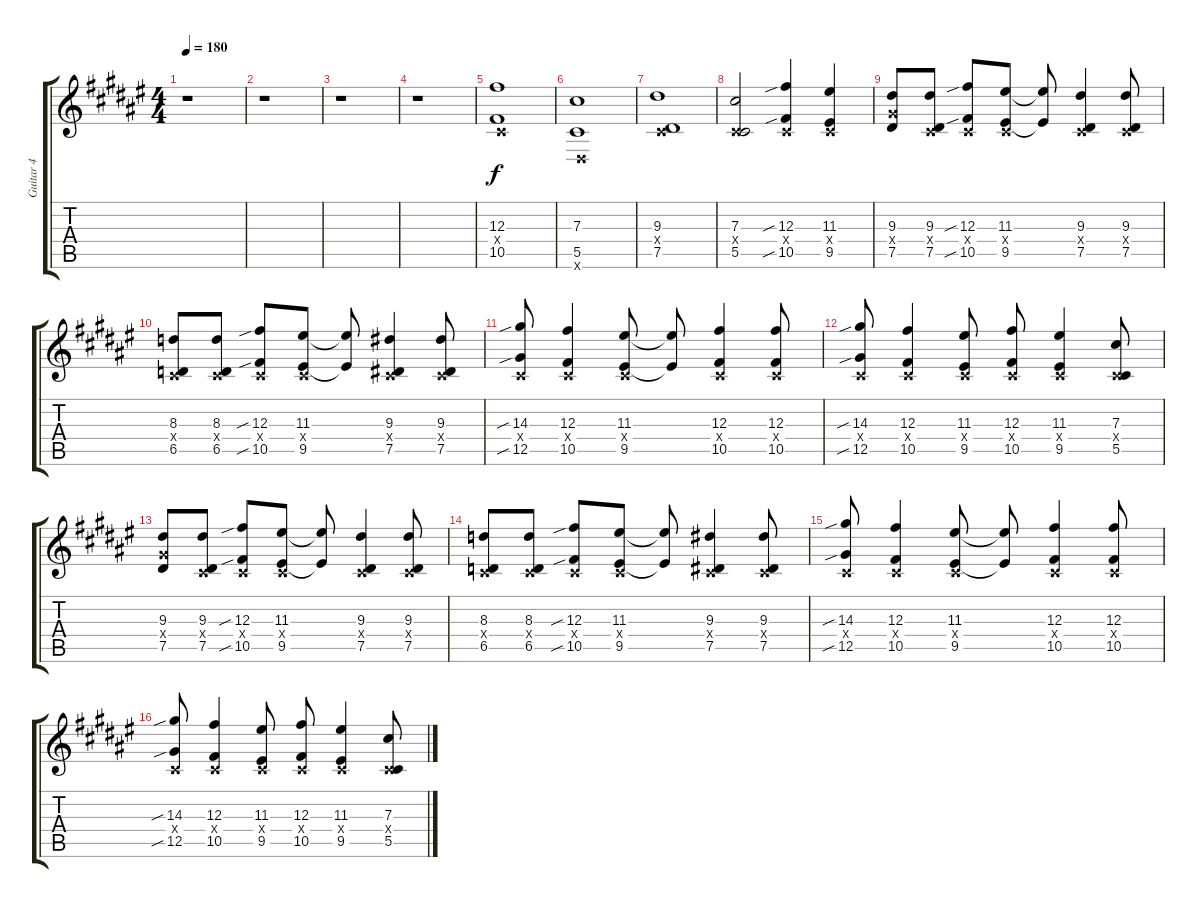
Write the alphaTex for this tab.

\track ("Guitar 4" "Guitar 4") {instrument distortionguitar}
\staff {score tabs}
\tuning (Eb4 Bb3 Gb3 Db3 Ab2 Eb2) {hide}
\ts (4 4)
\tempo 180
\clef g2
\ks f#
r.1{dy f instrument distortionguitar} |
r.1 |
r.1 |
r.1 |
(12.3 0.4{x} 10.5).1 |
(7.3 5.5 0.6{x}).1 |
(9.3 0.4{x} 7.5).1 |
(7.3 0.4{x} 5.5).2 (12.3{sib} 0.4{x} 10.5{sib}).4 (11.3 0.4{x} 9.5).4 |
(9.3 7.4{x} 7.5).8 (9.3 0.4{x} 7.5).8 (12.3{sib} 0.4{x} 10.5{sib}).8 (11.3 0.4{x} 9.5).8 (11.3{t} 9.5{t}).8 (9.3 0.4{x} 7.5).4 (9.3 0.4{x} 7.5).8 |
(8.3 0.4{x} 6.5).8 (8.3 0.4{x} 6.5).8 (12.3{sib} 0.4{x} 10.5{sib}).8 (11.3 0.4{x} 9.5).8 (11.3{t} 9.5{t}).8 (9.3 0.4{x} 7.5).4 (9.3 0.4{x} 7.5).8 |
(14.3{sib} 0.4{x} 12.5{sib}).8 (12.3 0.4{x} 10.5).4 (11.3 0.4{x} 9.5).8 (11.3{t} 9.5{t}).8 (12.3 0.4{x} 10.5).4 (12.3 0.4{x} 10.5).8 |
(14.3{sib} 0.4{x} 12.5{sib}).8 (12.3 0.4{x} 10.5).4 (11.3 0.4{x} 9.5).8 (12.3 0.4{x} 10.5).8 (11.3 0.4{x} 9.5).4 (7.3 0.4{x} 5.5).8 |
(9.3 7.4{x} 7.5).8 (9.3 0.4{x} 7.5).8 (12.3{sib} 0.4{x} 10.5{sib}).8 (11.3 0.4{x} 9.5).8 (11.3{t} 9.5{t}).8 (9.3 0.4{x} 7.5).4 (9.3 0.4{x} 7.5).8 |
(8.3 0.4{x} 6.5).8 (8.3 0.4{x} 6.5).8 (12.3{sib} 0.4{x} 10.5{sib}).8 (11.3 0.4{x} 9.5).8 (11.3{t} 9.5{t}).8 (9.3 0.4{x} 7.5).4 (9.3 0.4{x} 7.5).8 |
(14.3{sib} 0.4{x} 12.5{sib}).8 (12.3 0.4{x} 10.5).4 (11.3 0.4{x} 9.5).8 (11.3{t} 9.5{t}).8 (12.3 0.4{x} 10.5).4 (12.3 0.4{x} 10.5).8 |
(14.3{sib} 0.4{x} 12.5{sib}).8 (12.3 0.4{x} 10.5).4 (11.3 0.4{x} 9.5).8 (12.3 0.4{x} 10.5).8 (11.3 0.4{x} 9.5).4 (7.3 0.4{x} 5.5).8
